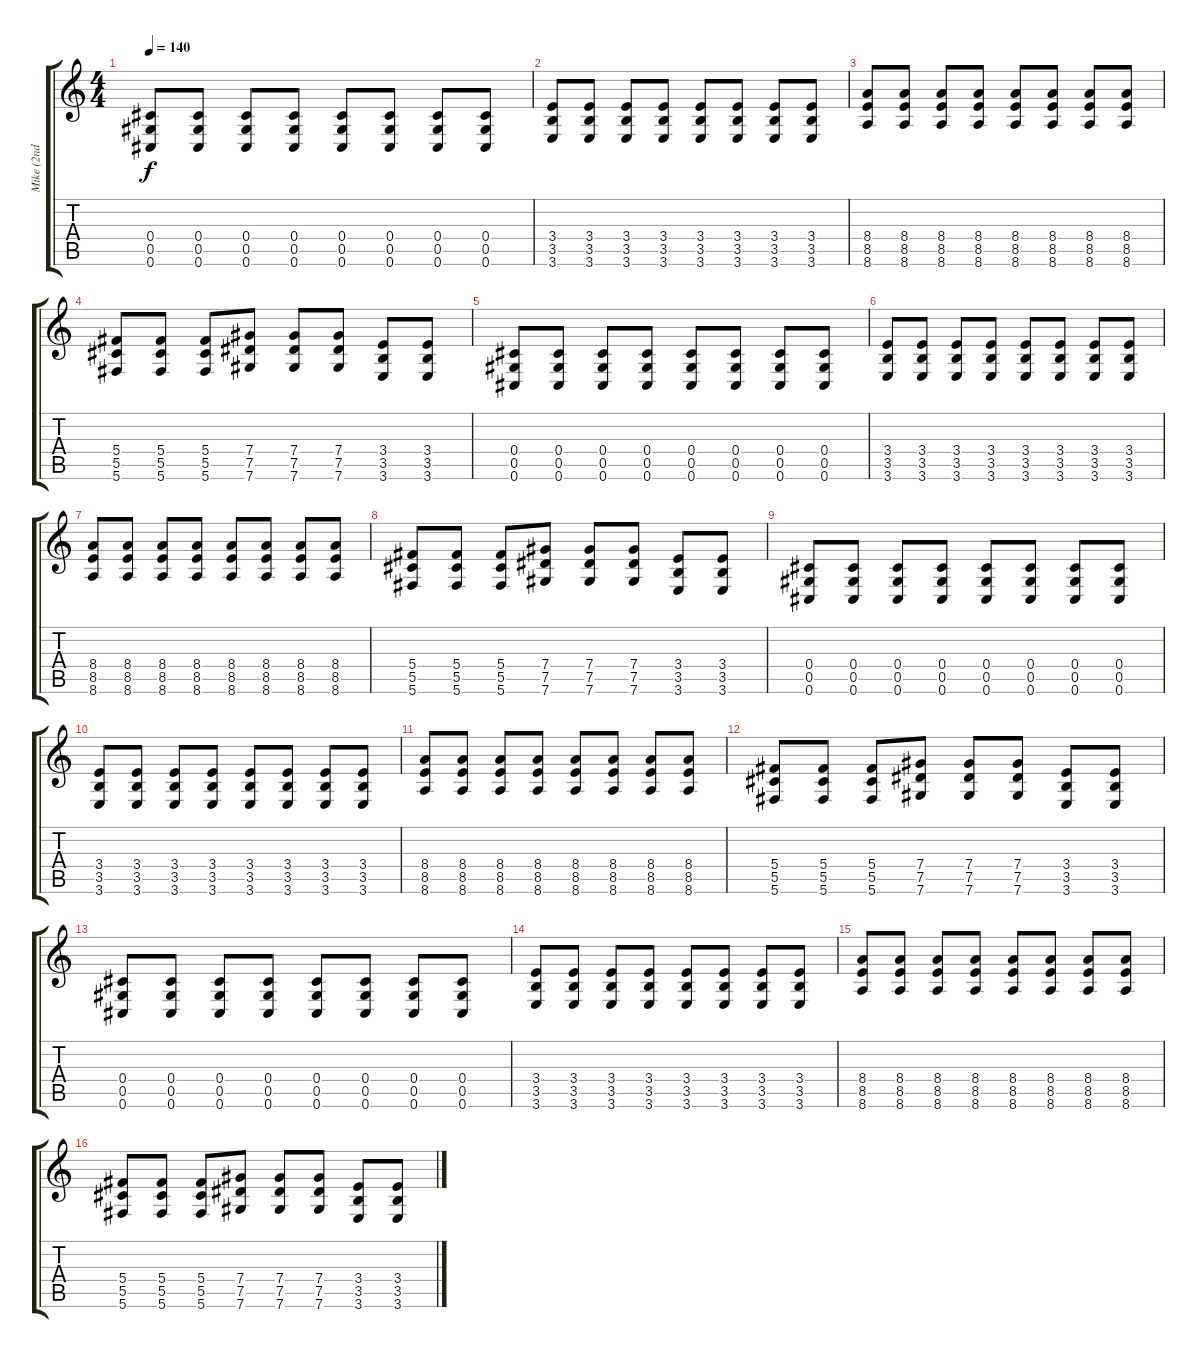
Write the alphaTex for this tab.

\track ("Mike (2nd Guitar)" "Mike (2nd ") {instrument overdrivenguitar}
\staff {score tabs}
\tuning (Eb4 Bb3 Gb3 Db3 Ab2 Db2) {hide}
\ts (4 4)
\tempo 140
\clef g2
\ks c
(0.4 0.5 0.6).8{dy f} (0.4 0.5 0.6).8 (0.4 0.5 0.6).8 (0.4 0.5 0.6).8 (0.4 0.5 0.6).8 (0.4 0.5 0.6).8 (0.4 0.5 0.6).8 (0.4 0.5 0.6).8 |
(3.4 3.5 3.6).8 (3.4 3.5 3.6).8 (3.4 3.5 3.6).8 (3.4 3.5 3.6).8 (3.4 3.5 3.6).8 (3.4 3.5 3.6).8 (3.4 3.5 3.6).8 (3.4 3.5 3.6).8 |
(8.4 8.5 8.6).8 (8.4 8.5 8.6).8 (8.4 8.5 8.6).8 (8.4 8.5 8.6).8 (8.4 8.5 8.6).8 (8.4 8.5 8.6).8 (8.4 8.5 8.6).8 (8.4 8.5 8.6).8 |
(5.4 5.5 5.6).8 (5.4 5.5 5.6).8 (5.4 5.5 5.6).8 (7.4 7.5 7.6).8 (7.4 7.5 7.6).8 (7.4 7.5 7.6).8 (3.4 3.5 3.6).8 (3.4 3.5 3.6).8 |
(0.4 0.5 0.6).8 (0.4 0.5 0.6).8 (0.4 0.5 0.6).8 (0.4 0.5 0.6).8 (0.4 0.5 0.6).8 (0.4 0.5 0.6).8 (0.4 0.5 0.6).8 (0.4 0.5 0.6).8 |
(3.4 3.5 3.6).8 (3.4 3.5 3.6).8 (3.4 3.5 3.6).8 (3.4 3.5 3.6).8 (3.4 3.5 3.6).8 (3.4 3.5 3.6).8 (3.4 3.5 3.6).8 (3.4 3.5 3.6).8 |
(8.4 8.5 8.6).8 (8.4 8.5 8.6).8 (8.4 8.5 8.6).8 (8.4 8.5 8.6).8 (8.4 8.5 8.6).8 (8.4 8.5 8.6).8 (8.4 8.5 8.6).8 (8.4 8.5 8.6).8 |
(5.4 5.5 5.6).8 (5.4 5.5 5.6).8 (5.4 5.5 5.6).8 (7.4 7.5 7.6).8 (7.4 7.5 7.6).8 (7.4 7.5 7.6).8 (3.4 3.5 3.6).8 (3.4 3.5 3.6).8 |
(0.4 0.5 0.6).8 (0.4 0.5 0.6).8 (0.4 0.5 0.6).8 (0.4 0.5 0.6).8 (0.4 0.5 0.6).8 (0.4 0.5 0.6).8 (0.4 0.5 0.6).8 (0.4 0.5 0.6).8 |
(3.4 3.5 3.6).8 (3.4 3.5 3.6).8 (3.4 3.5 3.6).8 (3.4 3.5 3.6).8 (3.4 3.5 3.6).8 (3.4 3.5 3.6).8 (3.4 3.5 3.6).8 (3.4 3.5 3.6).8 |
(8.4 8.5 8.6).8 (8.4 8.5 8.6).8 (8.4 8.5 8.6).8 (8.4 8.5 8.6).8 (8.4 8.5 8.6).8 (8.4 8.5 8.6).8 (8.4 8.5 8.6).8 (8.4 8.5 8.6).8 |
(5.4 5.5 5.6).8 (5.4 5.5 5.6).8 (5.4 5.5 5.6).8 (7.4 7.5 7.6).8 (7.4 7.5 7.6).8 (7.4 7.5 7.6).8 (3.4 3.5 3.6).8 (3.4 3.5 3.6).8 |
(0.4 0.5 0.6).8 (0.4 0.5 0.6).8 (0.4 0.5 0.6).8 (0.4 0.5 0.6).8 (0.4 0.5 0.6).8 (0.4 0.5 0.6).8 (0.4 0.5 0.6).8 (0.4 0.5 0.6).8 |
(3.4 3.5 3.6).8 (3.4 3.5 3.6).8 (3.4 3.5 3.6).8 (3.4 3.5 3.6).8 (3.4 3.5 3.6).8 (3.4 3.5 3.6).8 (3.4 3.5 3.6).8 (3.4 3.5 3.6).8 |
(8.4 8.5 8.6).8 (8.4 8.5 8.6).8 (8.4 8.5 8.6).8 (8.4 8.5 8.6).8 (8.4 8.5 8.6).8 (8.4 8.5 8.6).8 (8.4 8.5 8.6).8 (8.4 8.5 8.6).8 |
(5.4 5.5 5.6).8 (5.4 5.5 5.6).8 (5.4 5.5 5.6).8 (7.4 7.5 7.6).8 (7.4 7.5 7.6).8 (7.4 7.5 7.6).8 (3.4 3.5 3.6).8 (3.4 3.5 3.6).8
